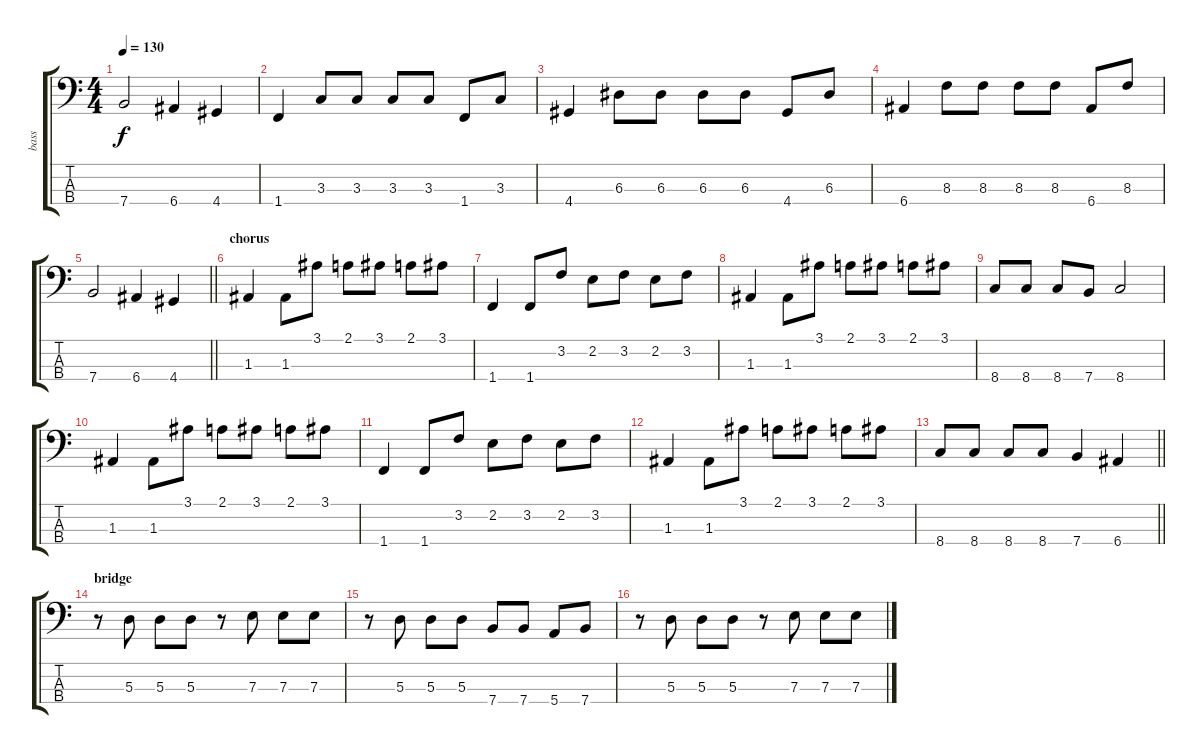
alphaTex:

\track ("bass" "bass") {instrument electricbassfinger}
\staff {score tabs}
\tuning (G2 D2 A1 E1) {hide}
\ts (4 4)
\tempo 130
\clef f4
\ks c
7.4.2{dy f} 6.4.4 4.4.4 |
1.4.4 3.3.8 3.3.8 3.3.8 3.3.8 1.4.8 3.3.8 |
4.4.4 6.3.8 6.3.8 6.3.8 6.3.8 4.4.8 6.3.8 |
6.4.4 8.3.8 8.3.8 8.3.8 8.3.8 6.4.8 8.3.8 |
\barLineRight lightlight
7.4.2 6.4.4 4.4.4 |
\section ("" "chorus")
1.3.4 1.3.8 3.1.8 2.1.8 3.1.8 2.1.8 3.1.8 |
1.4.4 1.4.8 3.2.8 2.2.8 3.2.8 2.2.8 3.2.8 |
1.3.4 1.3.8 3.1.8 2.1.8 3.1.8 2.1.8 3.1.8 |
8.4.8 8.4.8 8.4.8 7.4.8 8.4.2 |
1.3.4 1.3.8 3.1.8 2.1.8 3.1.8 2.1.8 3.1.8 |
1.4.4 1.4.8 3.2.8 2.2.8 3.2.8 2.2.8 3.2.8 |
1.3.4 1.3.8 3.1.8 2.1.8 3.1.8 2.1.8 3.1.8 |
\barLineRight lightlight
8.4.8 8.4.8 8.4.8 8.4.8 7.4.4 6.4.4 |
\section ("" "bridge")
r.8 5.3.8 5.3.8 5.3.8 r.8 7.3.8 7.3.8 7.3.8 |
r.8 5.3.8 5.3.8 5.3.8 7.4.8 7.4.8 5.4.8 7.4.8 |
r.8 5.3.8 5.3.8 5.3.8 r.8 7.3.8 7.3.8 7.3.8
